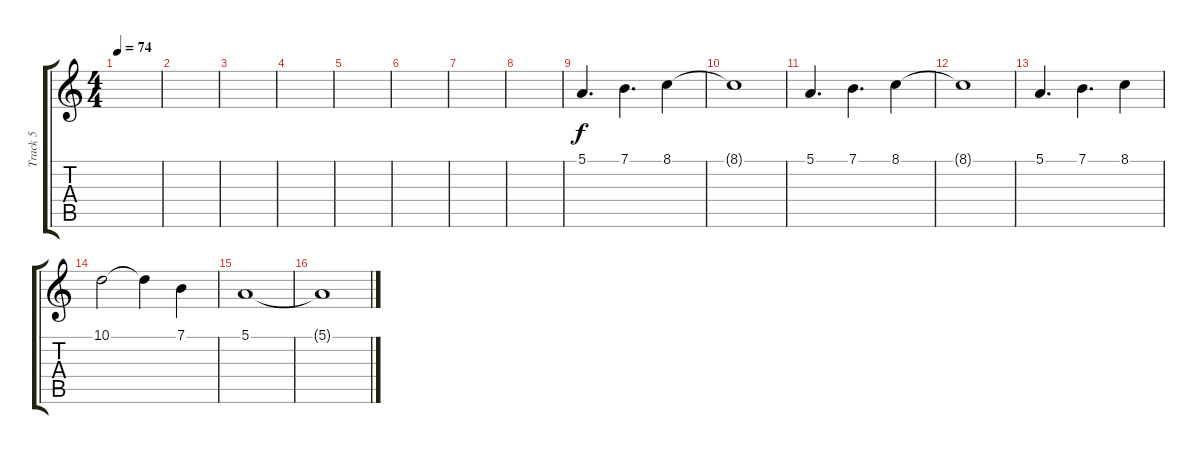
\track ("Track 5" "Track 5") {instrument vibraphone}
\staff {score tabs}
\tuning (E4 B3 G3 D3 A2 E2) {hide}
\ts (4 4)
\tempo 74
\clef g2
\ks c
|
|
|
|
|
|
|
|
5.1.4{d balance 3 instrument acousticgrandpiano} 7.1.4{d} 8.1.4 |
8.1{t}.1 |
5.1.4{d} 7.1.4{d} 8.1.4 |
8.1{t}.1 |
5.1.4{d} 7.1.4{d} 8.1.4 |
10.1.2 10.1{t}.4 7.1.4 |
5.1.1 |
5.1{t}.1
